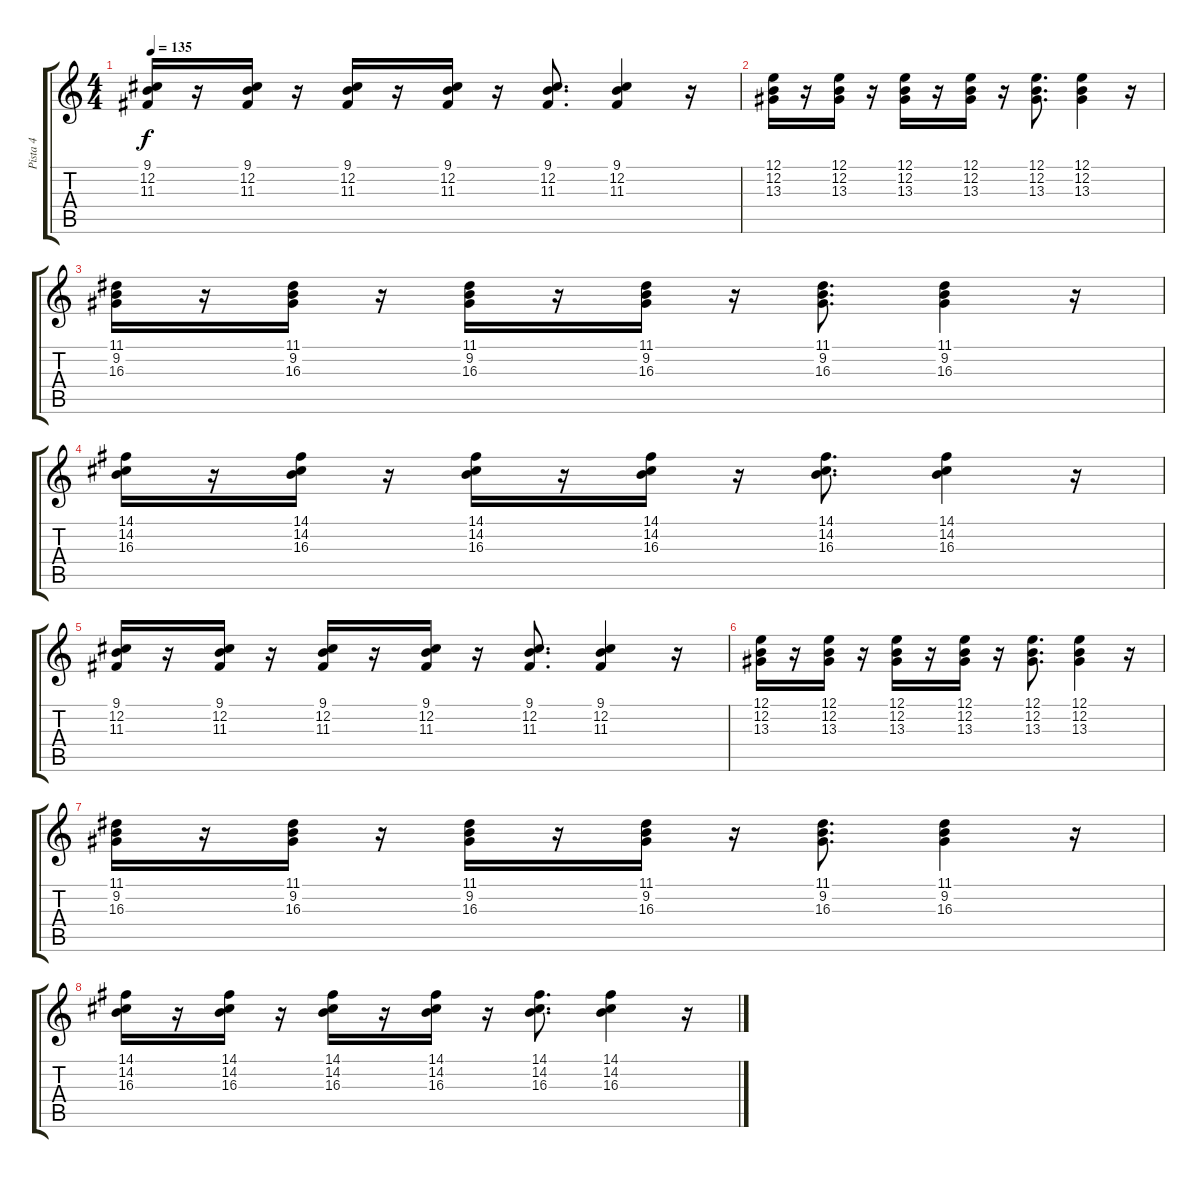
\track ("Pista 4" "Pista 4") {instrument percussiveorgan}
\staff {score tabs}
\tuning (E4 B3 G3 D3 A2 E2) {hide}
\ts (4 4)
\tempo 135
\clef g2
\ks c
(9.1 12.2 11.3).16{dy f} r.16 (9.1 12.2 11.3).16 r.16 (9.1 12.2 11.3).16 r.16 (9.1 12.2 11.3).16 r.16 (9.1 12.2 11.3).8{d} (9.1 12.2 11.3).4 r.16 |
(12.1 12.2 13.3).16 r.16 (12.1 12.2 13.3).16 r.16 (12.1 12.2 13.3).16 r.16 (12.1 12.2 13.3).16 r.16 (12.1 12.2 13.3).8{d} (12.1 12.2 13.3).4 r.16 |
(11.1 9.2 16.3).16 r.16 (11.1 9.2 16.3).16 r.16 (11.1 9.2 16.3).16 r.16 (11.1 9.2 16.3).16 r.16 (11.1 9.2 16.3).8{d} (11.1 9.2 16.3).4 r.16 |
(14.1 14.2 16.3).16 r.16 (14.1 14.2 16.3).16 r.16 (14.1 14.2 16.3).16 r.16 (14.1 14.2 16.3).16 r.16 (14.1 14.2 16.3).8{d} (14.1 14.2 16.3).4 r.16 |
(9.1 12.2 11.3).16 r.16 (9.1 12.2 11.3).16 r.16 (9.1 12.2 11.3).16 r.16 (9.1 12.2 11.3).16 r.16 (9.1 12.2 11.3).8{d} (9.1 12.2 11.3).4 r.16 |
(12.1 12.2 13.3).16 r.16 (12.1 12.2 13.3).16 r.16 (12.1 12.2 13.3).16 r.16 (12.1 12.2 13.3).16 r.16 (12.1 12.2 13.3).8{d} (12.1 12.2 13.3).4 r.16 |
(11.1 9.2 16.3).16 r.16 (11.1 9.2 16.3).16 r.16 (11.1 9.2 16.3).16 r.16 (11.1 9.2 16.3).16 r.16 (11.1 9.2 16.3).8{d} (11.1 9.2 16.3).4 r.16 |
(14.1 14.2 16.3).16 r.16 (14.1 14.2 16.3).16 r.16 (14.1 14.2 16.3).16 r.16 (14.1 14.2 16.3).16 r.16 (14.1 14.2 16.3).8{d} (14.1 14.2 16.3).4 r.16
